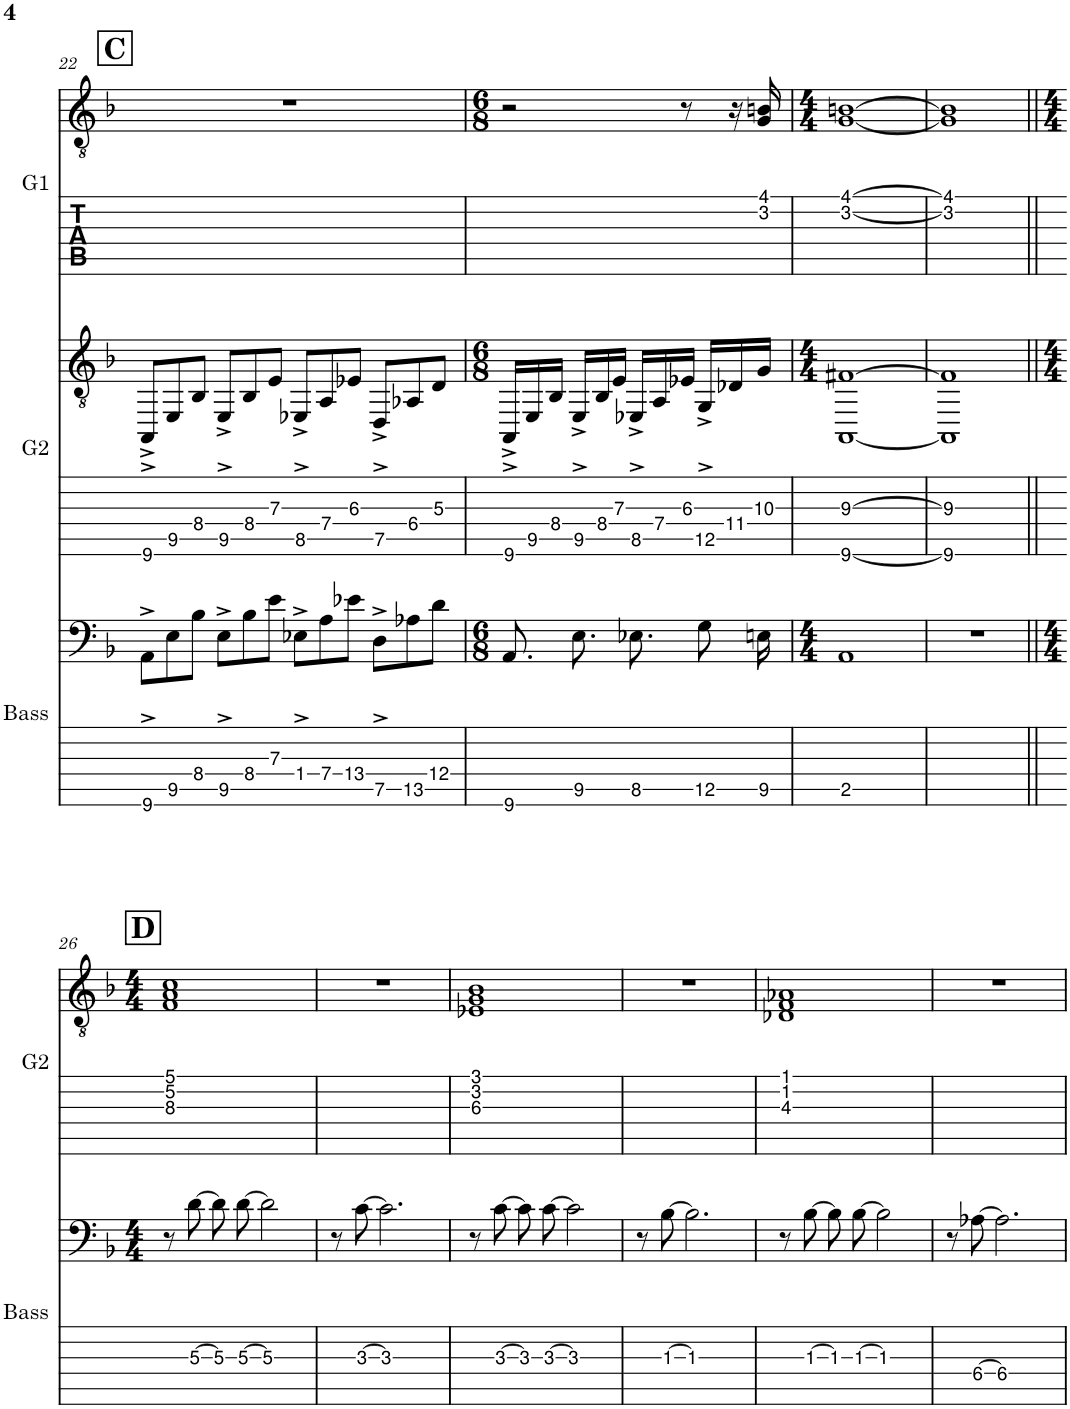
**kern	**kern	**kern	**kern	**kern	**kern
*part3	*part3	*part2	*part2	*part1	*part1
*staff6	*staff5	*staff4	*staff3	*staff2	*staff1
*I"Bass	*	*I"G2 - Rhtyhm	*	*I"G1	*
*I'Bass	*	*I'G2	*	*I'G1	*
!!LO:PB:g=z
*clefF4	*clefF4	*	*clefGv2	*	*clefGv2
*Trd7c12	*Trd7c12	*Trd-7c-12	*Trd-7c-12	*Trd-7c-12	*Trd-7c-12
*k[b-]	*k[b-]	*k[b-]	*k[b-]	*k[b-]	*k[b-]
*M12/8	*M12/8	*M12/8	*M12/8	*M12/8	*M12/8
!!LO:REH:place=s1:a:B:cj:fs=14:t=C
=22	=22	=22	=22	=22	=22
8AA^L	8AA^\L	8AAA^L	8AAA^/L	1.r	1.r
8E	8E\	8EE	8EE/	.	.
8B-J	8B-\J	8BB-J	8BB-/J	.	.
8E^L	8E^\L	8EE^L	8EE^/L	.	.
8B-	8B-\	8BB-	8BB-/	.	.
8eJ	8e\J	8EJ	8E/J	.	.
8E-X^L	8E-X^\L	8EE-X^L	8EE-X^/L	.	.
8A	8A\	8AA	8AA/	.	.
8e-XJ	8e-X\J	8E-XJ	8E-X/J	.	.
8D^L	8D^\L	8DD^L	8DD^/L	.	.
8A-X	8A-X\	8AA-X	8AA-X/	.	.
8dJ	8d\J	8DJ	8D/J	.	.
=23	=23	=23	=23	=23	=23
*M6/8	*M6/8	*M6/8	*M6/8	*M6/8	*M6/8
8.AAL	8.AA/	16AAA^LL	16AAA^/LL	2r	2r
.	.	16EE	16EE/	.	.
.	.	16BB-	16BB-/JJ	.	.
8.EJ	8.E\	16EE^	16EE^/LL	.	.
.	.	16BB-	16BB-/	.	.
.	.	16EJJ	16E/JJ	.	.
8.E-XL	8.E-X\	16EE-X^LL	16EE-X^/LL	.	.
.	.	16AA	16AA/	.	.
.	.	16E-X	16E-X/JJ	8r	8r
8G	8G\	16GG^	16GG^/LL	.	.
.	.	16D-X	16D-X/	16r	16r
16EnJk	16En\	16GJJ	16G/JJ	16G 16Bn	16G/ 16Bn/
=24	=24	=24	=24	=24	=24
*M4/4	*M4/4	*M4/4	*M4/4	*M4/4	*M4/4
1AA	1AA	[1AAA [1F#X	[1AAA [1F#X	[1G [1B	[1G [1Bn
=25	=25	=25	=25	=25	=25
1r	1r	1AAA] 1F#]	1AAA] 1F#]	1G] 1B]	1G] 1B]
!!LO:LB:g=z
!!LO:REH:place=s1:a:B:cj:fs=14:t=D
=26||	=26||	=26||	=26||	=26||	=26||
*M4/4	*M4/4	*M4/4	*M4/4	*M4/4	*M4/4
8r	8r	1F 1A 1c	1F 1A 1c	1r	1r
[8d	[8d\	.	.	.	.
8dL]	8d\]	.	.	.	.
[8dJ	[8d\	.	.	.	.
2d]	2d\]	.	.	.	.
=27	=27	=27	=27	=27	=27
8r	8r	1r	1r	1r	1r
[8c	[8c\	.	.	.	.
2.c]	2.c\]	.	.	.	.
=28	=28	=28	=28	=28	=28
8r	8r	1E- 1G 1B-	1E-X 1G 1B-	1r	1r
[8c	[8c\	.	.	.	.
8cL]	8c\]	.	.	.	.
[8cJ	[8c\	.	.	.	.
2c]	2c\]	.	.	.	.
=29	=29	=29	=29	=29	=29
8r	8r	1r	1r	1r	1r
[8B-X	[8B-\	.	.	.	.
2.B-]	2.B-\]	.	.	.	.
=30	=30	=30	=30	=30	=30
8r	8r	1D- 1F 1A-	1D-X 1F 1A-X	1r	1r
[8B-X	[8B-\	.	.	.	.
8B-L]	8B-\]	.	.	.	.
[8B-J	[8B-\	.	.	.	.
2B-]	2B-\]	.	.	.	.
=31	=31	=31	=31	=31	=31
8r	8r	1r	1r	1r	1r
[8A-X	[8A-X\	.	.	.	.
2.A-]	2.A-\]	.	.	.	.
=	=	=	=	=	=
*-	*-	*-	*-	*-	*-
